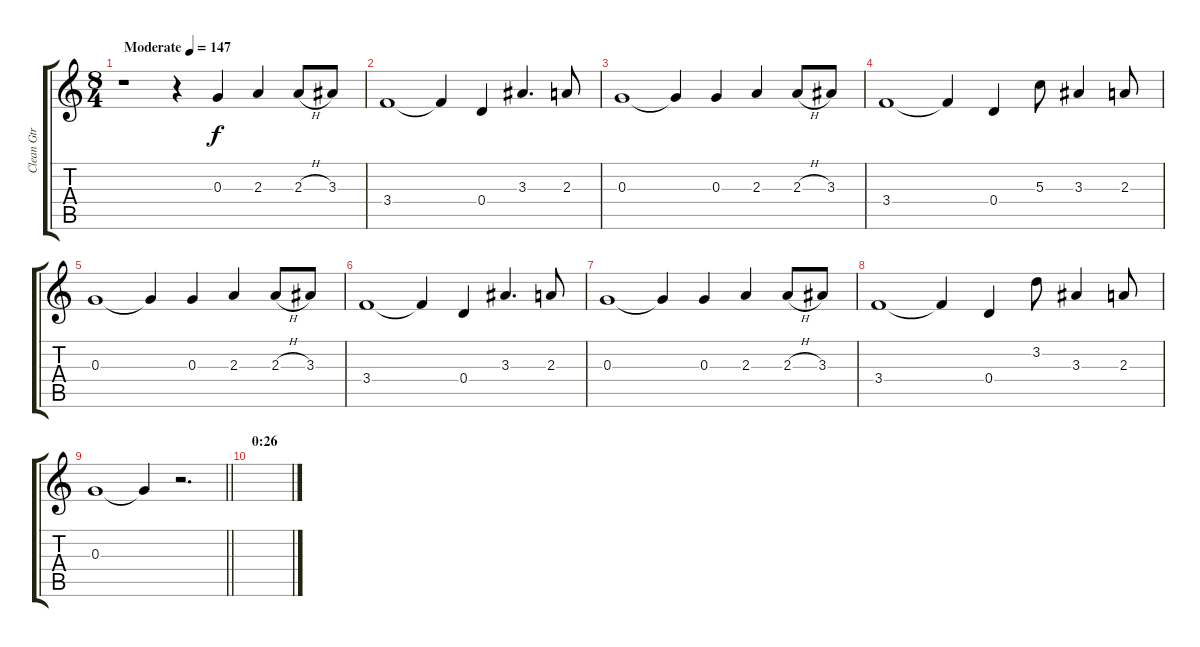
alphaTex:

\track ("Clean Gtr" "Clean Gtr") {instrument electricguitarclean}
\staff {score tabs}
\tuning (E4 B3 G3 D3 A2 E2) {hide}
\ts (8 4)
\tempo (147 "Moderate")
\clef g2
\ks c
r.1{dy f instrument electricguitarclean} r.4 0.3.4 2.3.4 2.3{h}.8 3.3.8 |
3.4.1 3.4{t}.4 0.4.4 3.3.4{d} 2.3.8 |
0.3.1 0.3{t}.4 0.3.4 2.3.4 2.3{h}.8 3.3.8 |
3.4.1 3.4{t}.4 0.4.4 5.3.8 3.3.4 2.3.8 |
0.3.1 0.3{t}.4 0.3.4 2.3.4 2.3{h}.8 3.3.8 |
3.4.1 3.4{t}.4 0.4.4 3.3.4{d} 2.3.8 |
0.3.1 0.3{t}.4 0.3.4 2.3.4 2.3{h}.8 3.3.8 |
3.4.1 3.4{t}.4 0.4.4 3.2.8 3.3.4 2.3.8 |
\barLineRight lightlight
0.3.1 0.3{t}.4 r.2{d} |
\section ("" "0:26")
